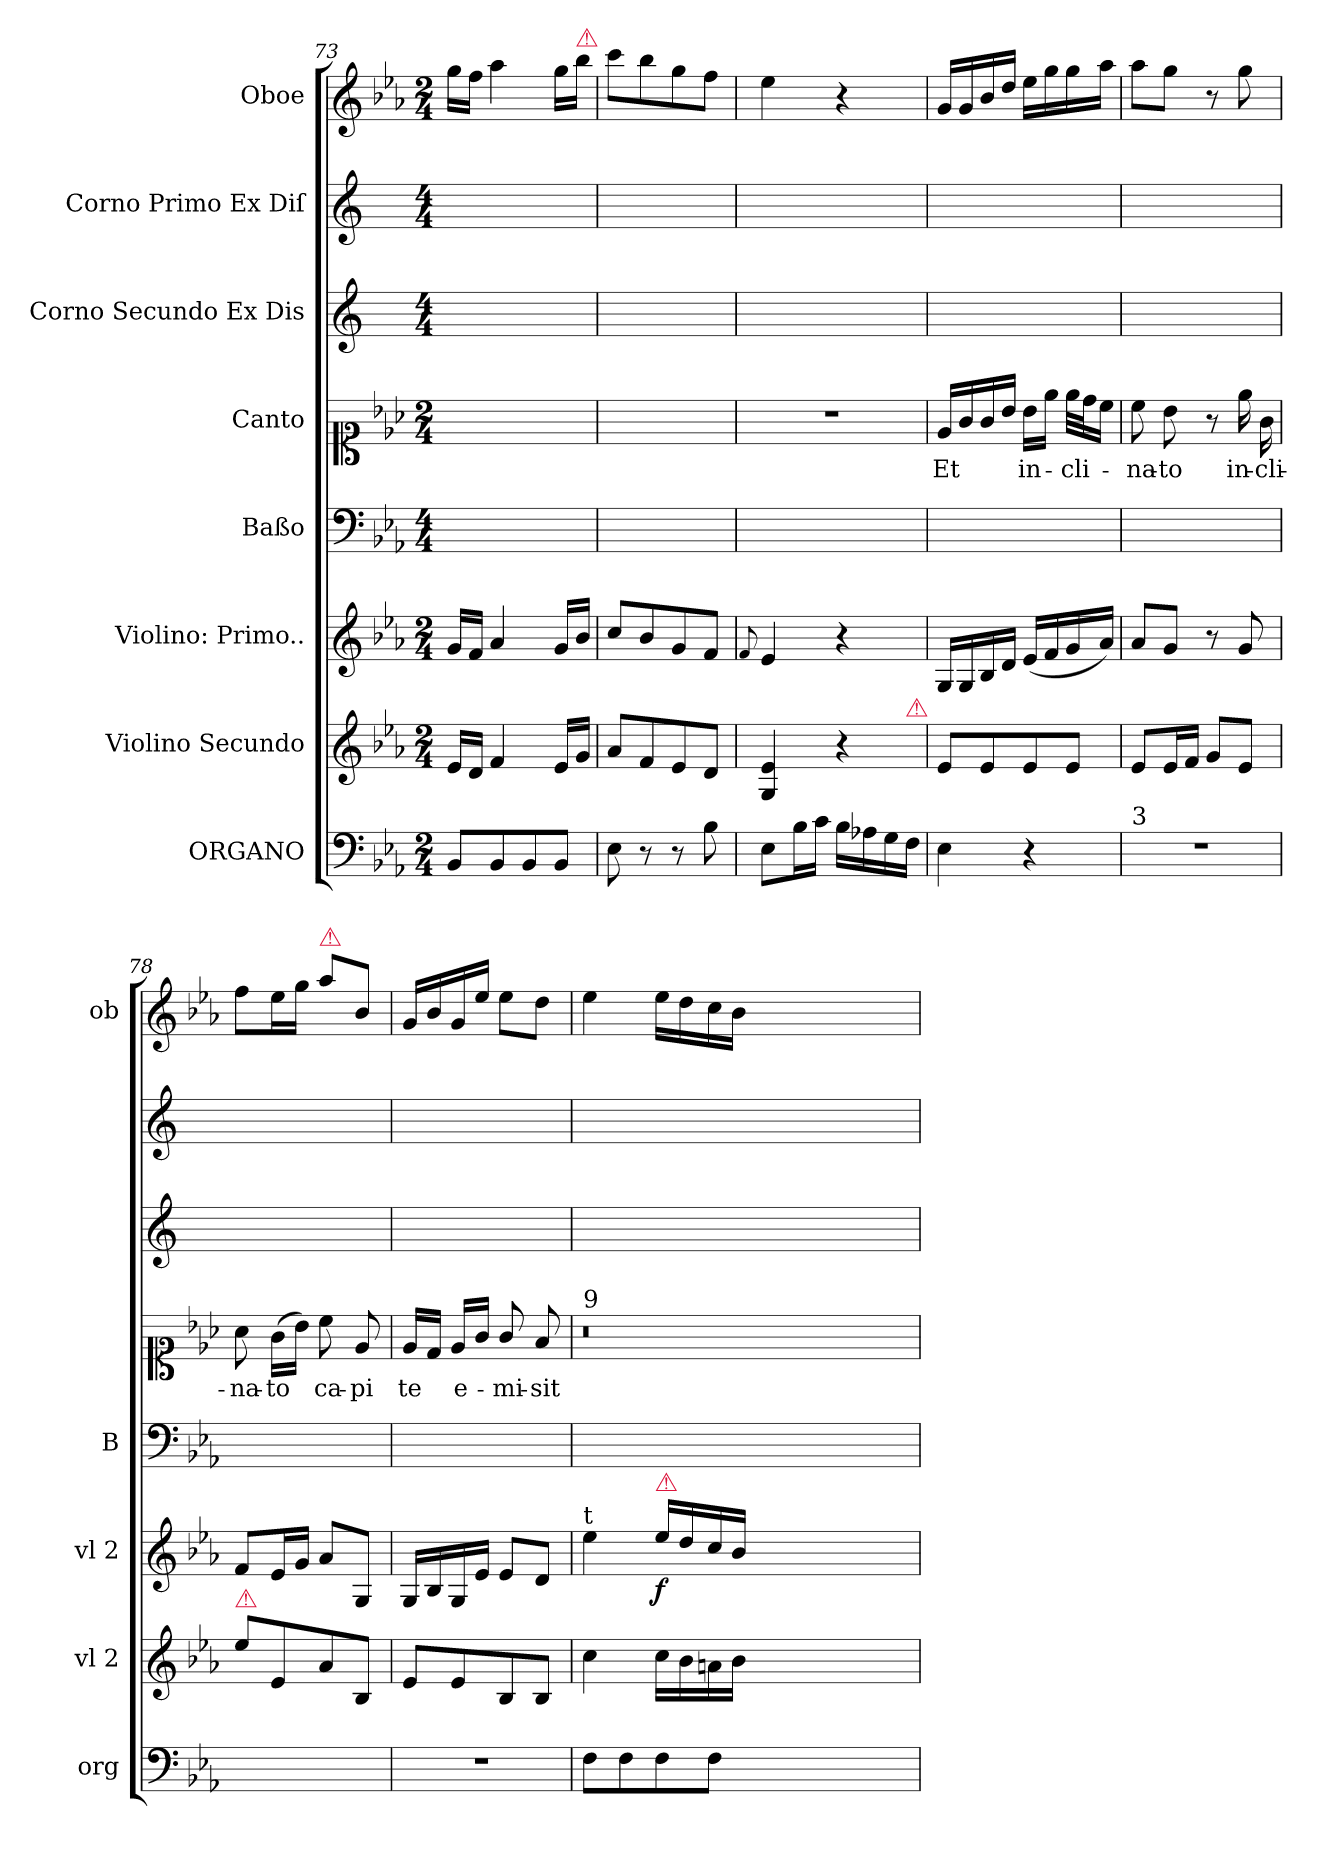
**kern	**kern	**dynam	**kern	**dynam	**kern	**kern	**text	**kern	**kern	**kern
*part8	*part7	*part7	*part6	*part6	*part5	*part4	*part4	*part3	*part2	*part1
*staff8	*staff7	*staff7	*staff6	*staff6	*staff5	*staff4	*staff4	*staff3	*staff2	*staff1
*I"ORGANO	*I"Violino Secundo	*	*I"Violino: Primo..	*	*I"Baßo	*I"Canto	*	*I"Corno Secundo Ex Dis	*I"Corno Primo Ex Diſ	*I"Oboe
*I'org	*I'vl 2	*	*I'vl 2	*	*I'B	*	*	*	*	*I'ob
*clefF4	*clefG2	*	*clefG2	*	*clefF4	*clefC1	*	*clefG2	*clefG2	*clefG2
*	*	*	*	*	*	*	*	*ITrd5c9	*ITrd5c9	*
*k[b-e-a-]	*k[b-e-a-]	*	*k[b-e-a-]	*	*k[b-e-a-]	*k[b-e-a-]	*	*k[b-e-a-]	*k[b-e-a-]	*k[b-e-a-]
*	*E-:	*	*E-:	*	*E-:	*E-:	*	*E-:	*E-:	*E-:
*M2/4	*M2/4	*	*M2/4	*	*M4/4	*M2/4	*	*M4/4	*M4/4	*M2/4
=73	=73	=73	=73	=73	=73	=73	=73	=73	=73	=73
8BB-/L	16e-/LL	.	16g/LL	.	2ryy	2ryy	.	2ryy	2ryy	16gg\LL
.	16d/JJ	.	16f/JJ	.	.	.	.	.	.	16ff\JJ
8BB-/	4f/	.	4a-/	.	.	.	.	.	.	4aa-\
8BB-/	.	.	.	.	.	.	.	.	.	.
8BB-/J	16e-/LL	.	16g/LL	.	.	.	.	.	.	16gg\LL
!	!	!	!	!	!	!	!	!	!	!LO:TX:a:color=crimson:t=⚠
.	16g/JJ	.	16b-/JJ	.	.	.	.	.	.	16bb-\JJ
=74	=74	=74	=74	=74	=74	=74	=74	=74	=74	=74
8E-\	8a-/L	.	8cc/L	.	2ryy	2ryy	.	2ryy	2ryy	8ccc\L
8r	8f/	.	8b-/	.	.	.	.	.	.	8bb-\
8r	8e-/	.	8g/	.	.	.	.	.	.	8gg\
8B-\	8d/J	.	8f/J	.	.	.	.	.	.	8ff\J
=75	=75	=75	=75	=75	=75	=75	=75	=75	=75	=75
.	.	.	8qqf/	.	.	.	.	.	.	.
!	!LO:TX:a:t=Finis	!	!	!	!	!	!	!	!	!
*	*^	*	*	*	*	*	*	*	*	*
8E-\L	4G/ 4e-/	4..ryy	.	4e-/	.	2ryy	2r	.	2ryy	2ryy	4ee-\
16B-\L	.	.	.	.	.	.	.	.	.	.	.
16c\JJ	.	.	.	.	.	.	.	.	.	.	.
16B-\LL	4r	.	.	4r	.	.	.	.	.	.	4r
16A-X\	.	.	.	.	.	.	.	.	.	.	.
16G\	.	.	.	.	.	.	.	.	.	.	.
!	!	!LO:TX:a:color=crimson:t=⚠	!	!	!	!	!	!	!	!	!
16F\JJ	.	16ryy	.	.	.	.	.	.	.	.	.
=76	=76	=76	=76	=76	=76	=76	=76	=76	=76	=76	=76
!	!	!	!LO:DY:b	!	!	!	!	!	!	!	!
*	*v	*v	*	*	*	*	*	*	*	*	*
4E-\	8e-/L	piano	16G/LL	.	2ryy	16e-/LL	Et	2ryy	2ryy	16g/LL
!	!	!	!	!LO:DY:b	!	!	!	!	!	!
.	.	.	16G/	piano	.	16g/	.	.	.	16g/
.	8e-/	.	16B-/	.	.	16g/	.	.	.	16b-/
.	.	.	16d/JJ	.	.	16b-/JJ	.	.	.	16dd/JJ
4r	8e-/	.	(16e-/LL	.	.	16b-\LL	in-	.	.	16ee-\LL
.	.	.	16f/	.	.	16ee-\JJ	.	.	.	16gg\
.	8e-/J	.	16g/	.	.	32ee-\LLL	-cli-	.	.	16gg\
.	.	.	.	.	.	32dd\J	.	.	.	.
.	.	.	16a-/JJ)	.	.	16cc\JJ	.	.	.	16aa-\JJ
=77	=77	=77	=77	=77	=77	=77	=77	=77	=77	=77
!LO:TX:a:t=3	!	!	!	!	!	!	!	!	!	!
!LO:N:vis=1	!	!	!	!	!	!	!	!	!	!
2r	8e-/L	.	8a-/L	.	2ryy	8cc\	-na-	2ryy	2ryy	8aa-\L
.	16e-/L	.	8g/J	.	.	8b-\	-to	.	.	8gg\J
.	16f/JJ	.	.	.	.	.	.	.	.	.
.	8g/L	.	8r	.	.	8r	.	.	.	8r
.	8e-/J	.	8g/	.	.	16ee-\	in-	.	.	8gg\
.	.	.	.	.	.	16g\	-cli-	.	.	.
=78	=78	=78	=78	=78	=78	=78	=78	=78	=78	=78
!	!LO:TX:a:color=crimson:t=⚠	!	!	!	!	!	!	!	!	!
2ryy	8ee-\L	.	8f/L	.	2ryy	8a-\	-na-	2ryy	2ryy	8ff\L
.	8e-/	.	16e-/L	.	.	(16g\LL	-to	.	.	16ee-\L
.	.	.	16g/JJ	.	.	16b-\JJ)	.	.	.	16gg\JJ
!	!	!	!	!	!	!	!	!	!	!LO:TX:a:color=crimson:t=⚠
.	8a-/	.	8a-/L	.	.	8cc\	ca-	.	.	8aa-\L
.	8B-/J	.	8G/J	.	.	8e-/	-pi	.	.	8b-/J
=79	=79	=79	=79	=79	=79	=79	=79	=79	=79	=79
2r	8e-/L	.	16G/LL	.	2ryy	16e-/LL	te	2ryy	2ryy	16g/LL
.	.	.	16B-/	.	.	16d/JJ	.	.	.	16b-/
.	8e-/	.	16G/	.	.	16e-/LL	e-	.	.	16g/
.	.	.	16e-/JJ	.	.	16g/JJ	.	.	.	16ee-/JJ
.	8B-/	.	8e-/L	.	.	8g/	-mi-	.	.	8ee-\L
.	8B-/J	.	8d/J	.	.	8f/	-sit	.	.	8dd\J
=80	=80	=80	=80	=80	=80	=80	=80	=80	=80	=80
!	!	!	!	!	!	!LO:TX:a:t=9	!	!	!	!
!	!	!	!LO:TX:a:t=t	!	!	!	!	!	!	!
8F\L	4cc\	.	4ee-\	.	2ryy	0r	.	2ryy	2ryy	4ee-\
8F\	.	.	.	.	.	.	.	.	.	.
!	!	!	!LO:TX:a:color=crimson:t=⚠	!	!	!	!	!	!	!
!	!	!LO:DY:b	!	!LO:DY:b	!	!	!	!	!	!
8F\	16cc\LL	for	16ee-/LL	f	.	.	.	.	.	16ee-\LL
.	16b-\	.	16dd/	.	.	.	.	.	.	16dd\
8F\J	16an\	.	16cc/	.	.	.	.	.	.	16cc\
.	16b-\JJ	.	16b-/JJ	.	.	.	.	.	.	16b-\JJ
1.ryy	1.ryy	.	1.ryy	.	1.ryy	.	.	1.ryy	1.ryy	1.ryy
=	=	=	=	=	=	=	=	=	=	=
*-	*-	*-	*-	*-	*-	*-	*-	*-	*-	*-
